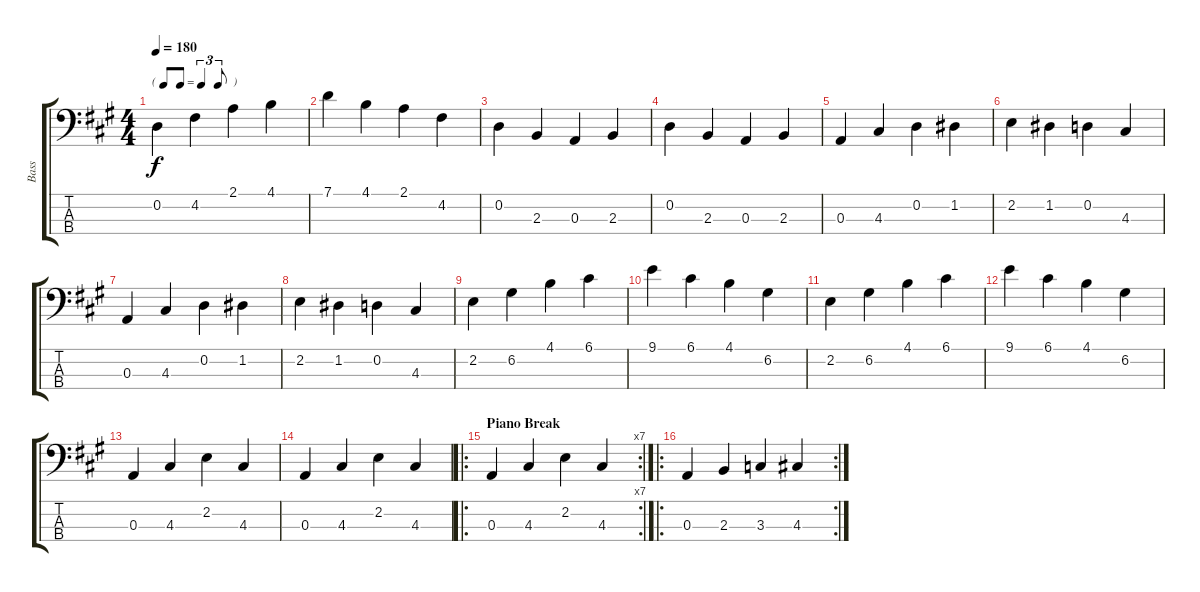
\track ("Bass" "Bass") {instrument electricbassfinger}
\staff {score tabs}
\tuning (G2 D2 A1 E1) {hide}
\ts (4 4)
\tf triplet8th
\tempo 180
\clef f4
\ks a
0.2.4{dy f} 4.2.4 2.1.4 4.1.4 |
7.1.4 4.1.4 2.1.4 4.2.4 |
0.2.4 2.3.4 0.3.4 2.3.4 |
0.2.4 2.3.4 0.3.4 2.3.4 |
0.3.4 4.3.4 0.2.4 1.2.4 |
2.2.4 1.2.4 0.2.4 4.3.4 |
0.3.4 4.3.4 0.2.4 1.2.4 |
2.2.4 1.2.4 0.2.4 4.3.4 |
2.2.4 6.2.4 4.1.4 6.1.4 |
9.1.4 6.1.4 4.1.4 6.2.4 |
2.2.4 6.2.4 4.1.4 6.1.4 |
9.1.4 6.1.4 4.1.4 6.2.4 |
0.3.4 4.3.4 2.2.4 4.3.4 |
0.3.4 4.3.4 2.2.4 4.3.4 |
\ro
\rc 7
\section ("" "Piano Break")
0.3.4 4.3.4 2.2.4 4.3.4 |
\ro
\rc 2
0.3.4 2.3.4 3.3.4 4.3.4
